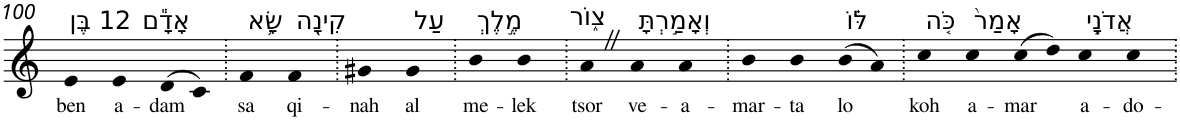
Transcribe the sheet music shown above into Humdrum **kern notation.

**kern	**text
*part1	*part1
*staff1	*staff1
*I"Piano	*
*I'Pno	*
!!LO:PB:g=z
*clefG2	*
*k[]	*
=100	=100
!LO:TX:a:t=12 בֶּן	!
!	!LO:LY:b
4e	ben
!LO:TX:a:t=אָדָ֕ם	!
!	!LO:LY:b
4e	a-
!	!LO:LY:b
(>8d	-dam
8c)	.
=101.	=101.
!LO:TX:a:t=שָׂ֥א	!
!	!LO:LY:b
4f	sa
!LO:TX:a:t=קִינָ֖ה	!
!	!LO:LY:b
4f	qi-
=102.	=102.
!	!LO:LY:b
4g#X	-nah
!LO:TX:a:t=עַל	!
!	!LO:LY:b
4g#	al
=103.	=103.
!LO:TX:a:t=מֶ֣לֶךְ	!
!	!LO:LY:b
4b	me-
!	!LO:LY:b
4b	-lek
=104.	=104.
!LO:TX:a:t=צ֑וֹר	!
!	!LO:LY:b
4aZ	tsor
!LO:TX:a:t=וְאָמַ֣רְתָּ	!
!	!LO:LY:b
4a	ve-
!	!LO:LY:b
4a	-a-
=105.	=105.
!	!LO:LY:b
4b	-mar-
!	!LO:LY:b
4b	-ta
!LO:TX:a:t=לּ֗וֹ	!
!	!LO:LY:b
(>8b	lo
8a)	.
=106.	=106.
!LO:TX:a:t=כֹּ֤ה	!
!	!LO:LY:b
4cc	koh
!LO:TX:a:t=אָמַר֙	!
!	!LO:LY:b
4cc	a-
!	!LO:LY:b
(>8cc	-mar
8dd)	.
!LO:TX:a:t=אֲדֹנָ֣י	!
!	!LO:LY:b
4cc	a-
!	!LO:LY:b
4cc	-do-
=.	=.
*-	*-
